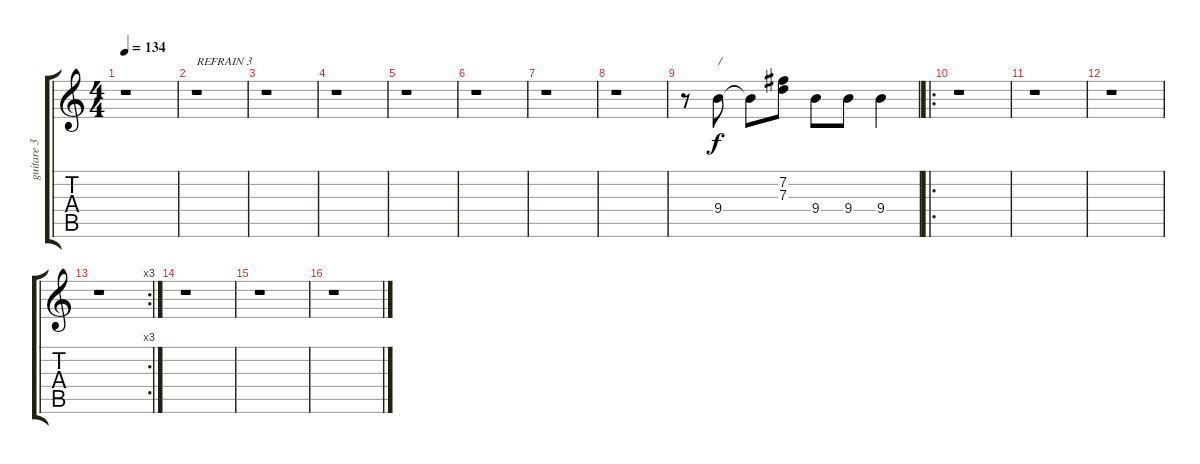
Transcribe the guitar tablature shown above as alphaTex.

\track ("guitare 3 (son saturé)" "guitare 3 ") {instrument overdrivenguitar}
\staff {score tabs}
\tuning (E4 B3 G3 D3 A2 E2) {hide}
\ts (4 4)
\tempo 134
\clef g2
\ks c
r.1{dy f} |
r.1{txt "REFRAIN 3"} |
r.1 |
r.1 |
r.1 |
r.1 |
r.1 |
r.1 |
r.8 9.4.8{txt "/"} 9.4{t}.8 (7.2 7.3).8 9.4.8 9.4.8 9.4.4 |
\ro
r.1 |
r.1 |
r.1 |
\rc 3
r.1 |
r.1 |
r.1 |
r.1
